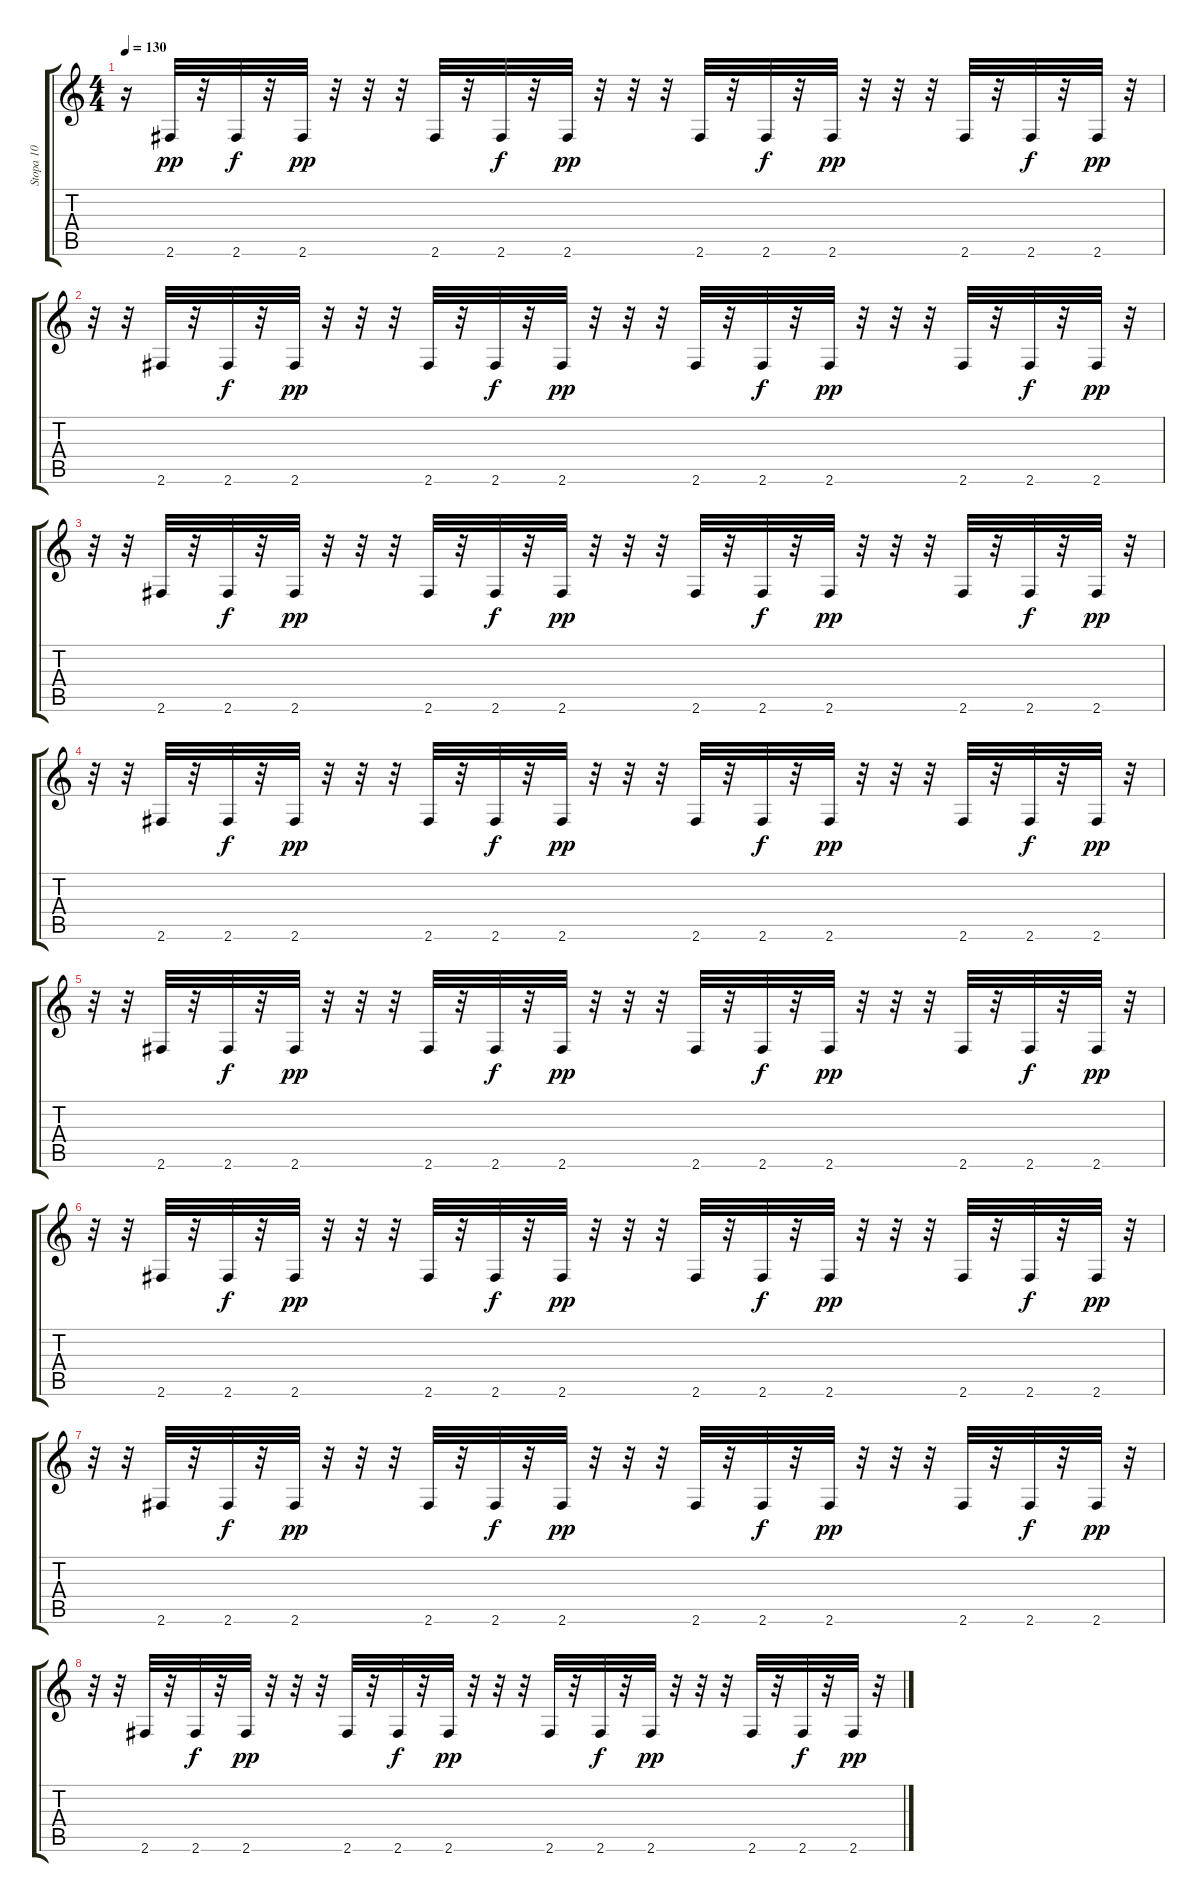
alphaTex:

\track ("Stopa 10" "Stopa 10") {instrument acousticguitarsteel}
\staff {score tabs}
\tuning (E4 B3 G3 D3 A2 E2) {hide}
\ts (4 4)
\tempo 130
\clef g2
\ks c
r.16{dy pp} 2.6.32 r.32 2.6.32{dy f} r.32 2.6.32{dy pp} r.32 r.32 r.32 2.6.32 r.32 2.6.32{dy f} r.32 2.6.32{dy pp} r.32 r.32 r.32 2.6.32 r.32 2.6.32{dy f} r.32 2.6.32{dy pp} r.32 r.32 r.32 2.6.32 r.32 2.6.32{dy f} r.32 2.6.32{dy pp} r.32 |
r.32 r.32 2.6.32 r.32 2.6.32{dy f} r.32 2.6.32{dy pp} r.32 r.32 r.32 2.6.32 r.32 2.6.32{dy f} r.32 2.6.32{dy pp} r.32 r.32 r.32 2.6.32 r.32 2.6.32{dy f} r.32 2.6.32{dy pp} r.32 r.32 r.32 2.6.32 r.32 2.6.32{dy f} r.32 2.6.32{dy pp} r.32 |
r.32 r.32 2.6.32 r.32 2.6.32{dy f} r.32 2.6.32{dy pp} r.32 r.32 r.32 2.6.32 r.32 2.6.32{dy f} r.32 2.6.32{dy pp} r.32 r.32 r.32 2.6.32 r.32 2.6.32{dy f} r.32 2.6.32{dy pp} r.32 r.32 r.32 2.6.32 r.32 2.6.32{dy f} r.32 2.6.32{dy pp} r.32 |
r.32 r.32 2.6.32 r.32 2.6.32{dy f} r.32 2.6.32{dy pp} r.32 r.32 r.32 2.6.32 r.32 2.6.32{dy f} r.32 2.6.32{dy pp} r.32 r.32 r.32 2.6.32 r.32 2.6.32{dy f} r.32 2.6.32{dy pp} r.32 r.32 r.32 2.6.32 r.32 2.6.32{dy f} r.32 2.6.32{dy pp} r.32 |
r.32 r.32 2.6.32 r.32 2.6.32{dy f} r.32 2.6.32{dy pp} r.32 r.32 r.32 2.6.32 r.32 2.6.32{dy f} r.32 2.6.32{dy pp} r.32 r.32 r.32 2.6.32 r.32 2.6.32{dy f} r.32 2.6.32{dy pp} r.32 r.32 r.32 2.6.32 r.32 2.6.32{dy f} r.32 2.6.32{dy pp} r.32 |
r.32 r.32 2.6.32 r.32 2.6.32{dy f} r.32 2.6.32{dy pp} r.32 r.32 r.32 2.6.32 r.32 2.6.32{dy f} r.32 2.6.32{dy pp} r.32 r.32 r.32 2.6.32 r.32 2.6.32{dy f} r.32 2.6.32{dy pp} r.32 r.32 r.32 2.6.32 r.32 2.6.32{dy f} r.32 2.6.32{dy pp} r.32 |
r.32 r.32 2.6.32 r.32 2.6.32{dy f} r.32 2.6.32{dy pp} r.32 r.32 r.32 2.6.32 r.32 2.6.32{dy f} r.32 2.6.32{dy pp} r.32 r.32 r.32 2.6.32 r.32 2.6.32{dy f} r.32 2.6.32{dy pp} r.32 r.32 r.32 2.6.32 r.32 2.6.32{dy f} r.32 2.6.32{dy pp} r.32 |
r.32 r.32 2.6.32 r.32 2.6.32{dy f} r.32 2.6.32{dy pp} r.32 r.32 r.32 2.6.32 r.32 2.6.32{dy f} r.32 2.6.32{dy pp} r.32 r.32 r.32 2.6.32 r.32 2.6.32{dy f} r.32 2.6.32{dy pp} r.32 r.32 r.32 2.6.32 r.32 2.6.32{dy f} r.32 2.6.32{dy pp} r.32
